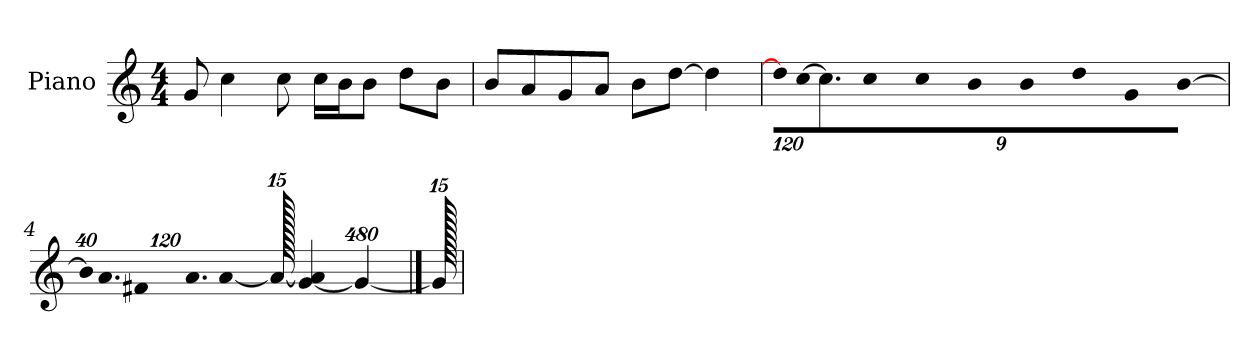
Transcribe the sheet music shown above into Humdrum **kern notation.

**kern
*part1
*staff1
*I"Piano
*I'P-no
*clefG2
*k[]
*M4/4
*MM90
=1
8g/
4cc\
8cc\
16cc\LL
16b\J
8b\J
8dd\L
8b\J
=2
8b/L
8a/
8g/
8a/J
8b\L
[8dd\J
4dd\]
=3
*Xbrackettup
!LO:N:vis=16
1920%107dd\LL]
!LO:N:vis=16
[1920%107cc\J
9.cc\]
!LO:N:vis=8
640%71cc\
!LO:N:vis=16
1920%107cc\K
!LO:N:vis=8
640%71b\
!LO:N:vis=8
640%71b\
!LO:N:vis=8
640%71dd\
!LO:N:vis=8
640%71g\
!LO:N:vis=8
[640%71b\J
=4
!LO:N:vis=32
640%23b/KLL]
!LO:N:vis=16.
960%103a/J
!LO:N:vis=8
960%137f#X/
!LO:N:vis=16.
960%103a/L
[384%41a/J
1920a/_
[4g/ 4a/]
1920%479g/_
==5
1920g/]
=
*-
